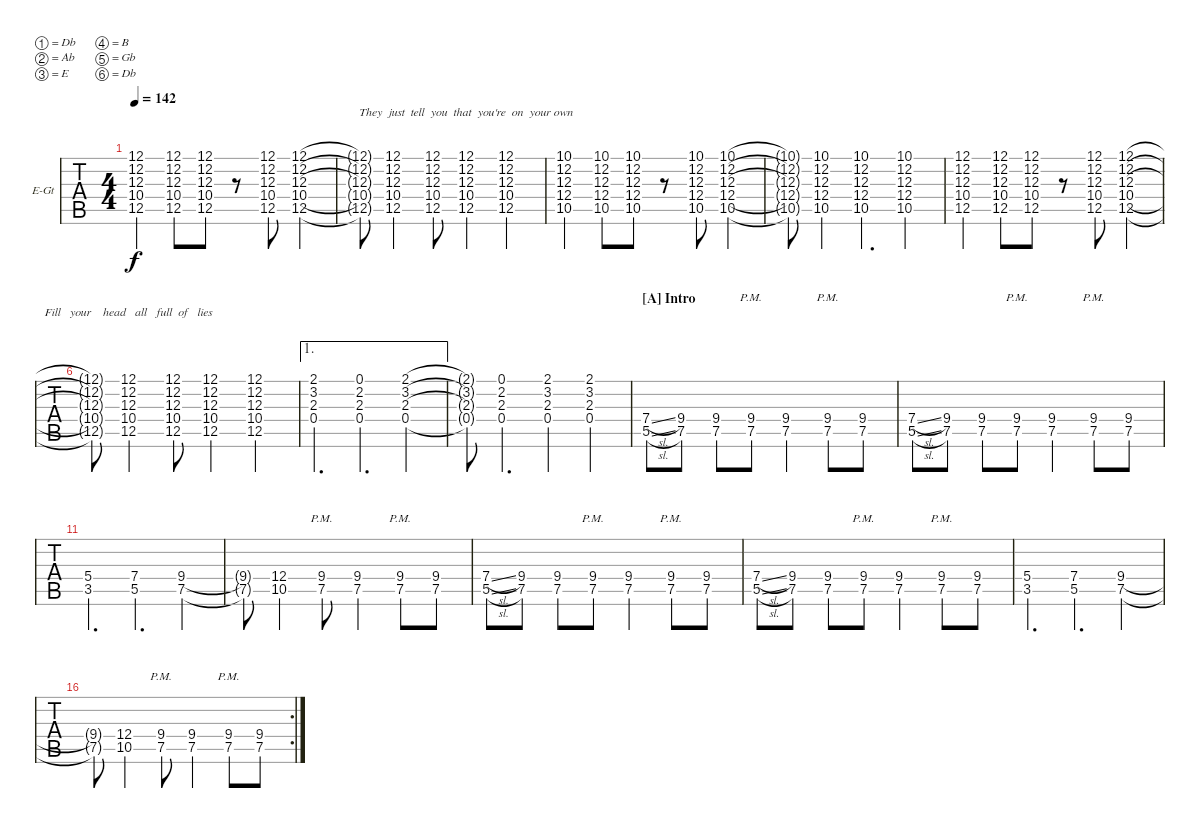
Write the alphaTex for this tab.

\bracketExtendMode nobrackets
\firstSystemTrackNameOrientation horizontal
\otherSystemsTrackNameOrientation horizontal
\defaultBarNumberDisplay FirstOfSystem
\track ("Guitar" "E-Gt") {instrument distortionguitar}
\staff {tabs}
\tuning (Db4 Ab3 E3 B2 Gb2 Db2)
\ts (4 4)
\tempo 142
\clef g2
\scale
0.26465
\ks c
(12.1 12.2 12.3 10.4 12.5).4{lyrics (0 "") lyrics (1 "") lyrics (2 "") lyrics (3 "") lyrics (4 "") dy f} (12.1 12.2 12.3 10.4 12.5).8{lyrics (0 "") lyrics (1 "") lyrics (2 "") lyrics (3 "") lyrics (4 "")} (12.1 12.2 12.3 10.4 12.5).8{lyrics (0 "") lyrics (1 "") lyrics (2 "") lyrics (3 "") lyrics (4 "")} r.8 (12.1 12.2 12.3 10.4 12.5).8{lyrics (0 "") lyrics (1 "") lyrics (2 "") lyrics (3 "") lyrics (4 "")} (12.1 12.2 12.3 10.4 12.5).4{lyrics (0 "") lyrics (1 "") lyrics (2 "") lyrics (3 "") lyrics (4 "")} |
\scale
0.245747 (12.1{t} 12.2{t} 12.3{t} 10.4{t} 12.5{t}).8{lyrics (0 "") lyrics (1 "") lyrics (2 "") lyrics (3 "") lyrics (4 "")} (12.1 12.2 12.3 10.4 12.5).4{lyrics (0 "") lyrics (1 "") lyrics (2 "") lyrics (3 "") lyrics (4 "")} (12.1 12.2 12.3 10.4 12.5).8{lyrics (0 "") lyrics (1 "") lyrics (2 "") lyrics (3 "") lyrics (4 "")} (12.1 12.2 12.3 10.4 12.5).4{lyrics (0 "They  just  tell  you  that  you're  on  your own") lyrics (1 "") lyrics (2 "") lyrics (3 "") lyrics (4 "")} (12.1 12.2 12.3 10.4 12.5).4{lyrics (0 "") lyrics (1 "") lyrics (2 "") lyrics (3 "") lyrics (4 "")} |
\scale
0.26465 (10.1 12.2 12.3 12.4 10.5).4{lyrics (0 "") lyrics (1 "") lyrics (2 "") lyrics (3 "") lyrics (4 "")} (10.1 12.2 12.3 12.4 10.5).8{lyrics (0 "") lyrics (1 "") lyrics (2 "") lyrics (3 "") lyrics (4 "")} (10.1 12.2 12.3 12.4 10.5).8{lyrics (0 "") lyrics (1 "") lyrics (2 "") lyrics (3 "") lyrics (4 "")} r.8 (10.1 12.2 12.3 12.4 10.5).8{lyrics (0 "") lyrics (1 "") lyrics (2 "") lyrics (3 "") lyrics (4 "")} (10.1 12.2 12.3 12.4 10.5).4{lyrics (0 "") lyrics (1 "") lyrics (2 "") lyrics (3 "") lyrics (4 "")} |
\scale
0.224953 (10.1{t} 12.2{t} 12.3{t} 12.4{t} 10.5{t}).8{lyrics (0 "") lyrics (1 "") lyrics (2 "") lyrics (3 "") lyrics (4 "")} (10.1 12.2 12.3 12.4 10.5).4{lyrics (0 "") lyrics (1 "") lyrics (2 "") lyrics (3 "") lyrics (4 "")} (10.1 12.2 12.3 12.4 10.5).4{d lyrics (0 "") lyrics (1 "") lyrics (2 "") lyrics (3 "") lyrics (4 "")} (10.1 12.2 12.3 12.4 10.5).4{lyrics (0 "") lyrics (1 "") lyrics (2 "") lyrics (3 "") lyrics (4 "")} |
\scale
0.282828 (12.1 12.2 12.3 10.4 12.5).4{lyrics (0 "") lyrics (1 "") lyrics (2 "") lyrics (3 "") lyrics (4 "")} (12.1 12.2 12.3 10.4 12.5).8{lyrics (0 "") lyrics (1 "") lyrics (2 "") lyrics (3 "") lyrics (4 "")} (12.1 12.2 12.3 10.4 12.5).8{lyrics (0 "") lyrics (1 "") lyrics (2 "") lyrics (3 "") lyrics (4 "")} r.8 (12.1 12.2 12.3 10.4 12.5).8{lyrics (0 "") lyrics (1 "") lyrics (2 "") lyrics (3 "") lyrics (4 "")} (12.1 12.2 12.3 10.4 12.5).4{lyrics (0 "") lyrics (1 "") lyrics (2 "") lyrics (3 "") lyrics (4 "")} |
\scale
0.262626 (12.1{t} 12.2{t} 12.3{t} 10.4{t} 12.5{t}).8{lyrics (0 "") lyrics (1 "") lyrics (2 "") lyrics (3 "") lyrics (4 "")} (12.1 12.2 12.3 10.4 12.5).4{lyrics (0 "Fill   your    head   all   full  of   lies") lyrics (1 "") lyrics (2 "") lyrics (3 "") lyrics (4 "")} (12.1 12.2 12.3 10.4 12.5).8{lyrics (0 "") lyrics (1 "") lyrics (2 "") lyrics (3 "") lyrics (4 "")} (12.1 12.2 12.3 10.4 12.5).4{lyrics (0 "") lyrics (1 "") lyrics (2 "") lyrics (3 "") lyrics (4 "")} (12.1 12.2 12.3 10.4 12.5).4{lyrics (0 "") lyrics (1 "") lyrics (2 "") lyrics (3 "") lyrics (4 "")} |
\ae 1
\scale
0.214141 (2.1 3.2 2.3 0.4).4{d lyrics (0 "") lyrics (1 "") lyrics (2 "") lyrics (3 "") lyrics (4 "")} (0.1 2.2 2.3 0.4).4{d lyrics (0 "") lyrics (1 "") lyrics (2 "") lyrics (3 "") lyrics (4 "")} (2.1 3.2 2.3 0.4).4{lyrics (0 "") lyrics (1 "") lyrics (2 "") lyrics (3 "") lyrics (4 "")} |
\scale
0.240404 (2.1{t} 3.2{t} 2.3{t} 0.4{t}).8{lyrics (0 "") lyrics (1 "") lyrics (2 "") lyrics (3 "") lyrics (4 "")} (0.1 2.2 2.3 0.4).4{d lyrics (0 "") lyrics (1 "") lyrics (2 "") lyrics (3 "") lyrics (4 "")} (2.1 3.2 2.3 0.4).4{lyrics (0 "") lyrics (1 "") lyrics (2 "") lyrics (3 "") lyrics (4 "")} (2.1 3.2 2.3 0.4).4{lyrics (0 "") lyrics (1 "") lyrics (2 "") lyrics (3 "") lyrics (4 "")} |
\section ("A" "Intro")
\scale
0.274725 (7.4{sl} 5.5{sl}).8{lyrics (0 "") lyrics (1 "") lyrics (2 "") lyrics (3 "") lyrics (4 "")} (9.4 7.5).8{lyrics (0 "") lyrics (1 "") lyrics (2 "") lyrics (3 "") lyrics (4 "")} (7.5 9.4).8{lyrics (0 "") lyrics (1 "") lyrics (2 "") lyrics (3 "") lyrics (4 "")} (7.5 9.4{pm}).8{lyrics (0 "") lyrics (1 "") lyrics (2 "") lyrics (3 "") lyrics (4 "")} (9.4 7.5).4{lyrics (0 "") lyrics (1 "") lyrics (2 "") lyrics (3 "") lyrics (4 "")} (7.5 9.4{pm}).8{lyrics (0 "") lyrics (1 "") lyrics (2 "") lyrics (3 "") lyrics (4 "")} (7.5 9.4).8{lyrics (0 "") lyrics (1 "") lyrics (2 "") lyrics (3 "") lyrics (4 "")} |
\scale
0.274725 (7.4{sl} 5.5{sl}).8{lyrics (0 "") lyrics (1 "") lyrics (2 "") lyrics (3 "") lyrics (4 "")} (9.4 7.5).8{lyrics (0 "") lyrics (1 "") lyrics (2 "") lyrics (3 "") lyrics (4 "")} (7.5 9.4).8{lyrics (0 "") lyrics (1 "") lyrics (2 "") lyrics (3 "") lyrics (4 "")} (7.5 9.4{pm}).8{lyrics (0 "") lyrics (1 "") lyrics (2 "") lyrics (3 "") lyrics (4 "")} (9.4 7.5).4{lyrics (0 "") lyrics (1 "") lyrics (2 "") lyrics (3 "") lyrics (4 "")} (7.5 9.4{pm}).8{lyrics (0 "") lyrics (1 "") lyrics (2 "") lyrics (3 "") lyrics (4 "")} (7.5 9.4).8{lyrics (0 "") lyrics (1 "") lyrics (2 "") lyrics (3 "") lyrics (4 "")} |
\scale
0.194139 (5.4 3.5).4{d lyrics (0 "") lyrics (1 "") lyrics (2 "") lyrics (3 "") lyrics (4 "")} (7.4 5.5).4{d lyrics (0 "") lyrics (1 "") lyrics (2 "") lyrics (3 "") lyrics (4 "")} (9.4 7.5).4{lyrics (0 "") lyrics (1 "") lyrics (2 "") lyrics (3 "") lyrics (4 "")} |
\scale
0.25641 (9.4{t} 7.5{t}).8{lyrics (0 "") lyrics (1 "") lyrics (2 "") lyrics (3 "") lyrics (4 "")} (12.4 10.5).4{lyrics (0 "") lyrics (1 "") lyrics (2 "") lyrics (3 "") lyrics (4 "")} (9.4{pm} 7.5).8{lyrics (0 "") lyrics (1 "") lyrics (2 "") lyrics (3 "") lyrics (4 "")} (9.4 7.5).4{lyrics (0 "") lyrics (1 "") lyrics (2 "") lyrics (3 "") lyrics (4 "")} (7.5 9.4{pm}).8{lyrics (0 "") lyrics (1 "") lyrics (2 "") lyrics (3 "") lyrics (4 "")} (7.5 9.4).8{lyrics (0 "") lyrics (1 "") lyrics (2 "") lyrics (3 "") lyrics (4 "")} |
\scale
0.274725 (7.4{sl} 5.5{sl}).8{lyrics (0 "") lyrics (1 "") lyrics (2 "") lyrics (3 "") lyrics (4 "")} (9.4 7.5).8{lyrics (0 "") lyrics (1 "") lyrics (2 "") lyrics (3 "") lyrics (4 "")} (7.5 9.4).8{lyrics (0 "") lyrics (1 "") lyrics (2 "") lyrics (3 "") lyrics (4 "")} (7.5 9.4{pm}).8{lyrics (0 "") lyrics (1 "") lyrics (2 "") lyrics (3 "") lyrics (4 "")} (9.4 7.5).4{lyrics (0 "") lyrics (1 "") lyrics (2 "") lyrics (3 "") lyrics (4 "")} (7.5 9.4{pm}).8{lyrics (0 "") lyrics (1 "") lyrics (2 "") lyrics (3 "") lyrics (4 "")} (7.5 9.4).8{lyrics (0 "") lyrics (1 "") lyrics (2 "") lyrics (3 "") lyrics (4 "")} |
\scale
0.274725 (7.4{sl} 5.5{sl}).8{lyrics (0 "") lyrics (1 "") lyrics (2 "") lyrics (3 "") lyrics (4 "")} (9.4 7.5).8{lyrics (0 "") lyrics (1 "") lyrics (2 "") lyrics (3 "") lyrics (4 "")} (7.5 9.4).8{lyrics (0 "") lyrics (1 "") lyrics (2 "") lyrics (3 "") lyrics (4 "")} (7.5 9.4{pm}).8{lyrics (0 "") lyrics (1 "") lyrics (2 "") lyrics (3 "") lyrics (4 "")} (9.4 7.5).4{lyrics (0 "") lyrics (1 "") lyrics (2 "") lyrics (3 "") lyrics (4 "")} (7.5 9.4{pm}).8{lyrics (0 "") lyrics (1 "") lyrics (2 "") lyrics (3 "") lyrics (4 "")} (7.5 9.4).8{lyrics (0 "") lyrics (1 "") lyrics (2 "") lyrics (3 "") lyrics (4 "")} |
\scale
0.194139 (5.4 3.5).4{d lyrics (0 "") lyrics (1 "") lyrics (2 "") lyrics (3 "") lyrics (4 "")} (7.4 5.5).4{d lyrics (0 "") lyrics (1 "") lyrics (2 "") lyrics (3 "") lyrics (4 "")} (9.4 7.5).4{lyrics (0 "") lyrics (1 "") lyrics (2 "") lyrics (3 "") lyrics (4 "")} |
\rc 2
\scale
0.25641 (9.4{t} 7.5{t}).8{lyrics (0 "") lyrics (1 "") lyrics (2 "") lyrics (3 "") lyrics (4 "")} (12.4 10.5).4{lyrics (0 "") lyrics (1 "") lyrics (2 "") lyrics (3 "") lyrics (4 "")} (9.4{pm} 7.5).8{lyrics (0 "") lyrics (1 "") lyrics (2 "") lyrics (3 "") lyrics (4 "")} (9.4 7.5).4{lyrics (0 "") lyrics (1 "") lyrics (2 "") lyrics (3 "") lyrics (4 "")} (7.5 9.4{pm}).8{lyrics (0 "") lyrics (1 "") lyrics (2 "") lyrics (3 "") lyrics (4 "")} (7.5 9.4).8{lyrics (0 "") lyrics (1 "") lyrics (2 "") lyrics (3 "") lyrics (4 "")}
